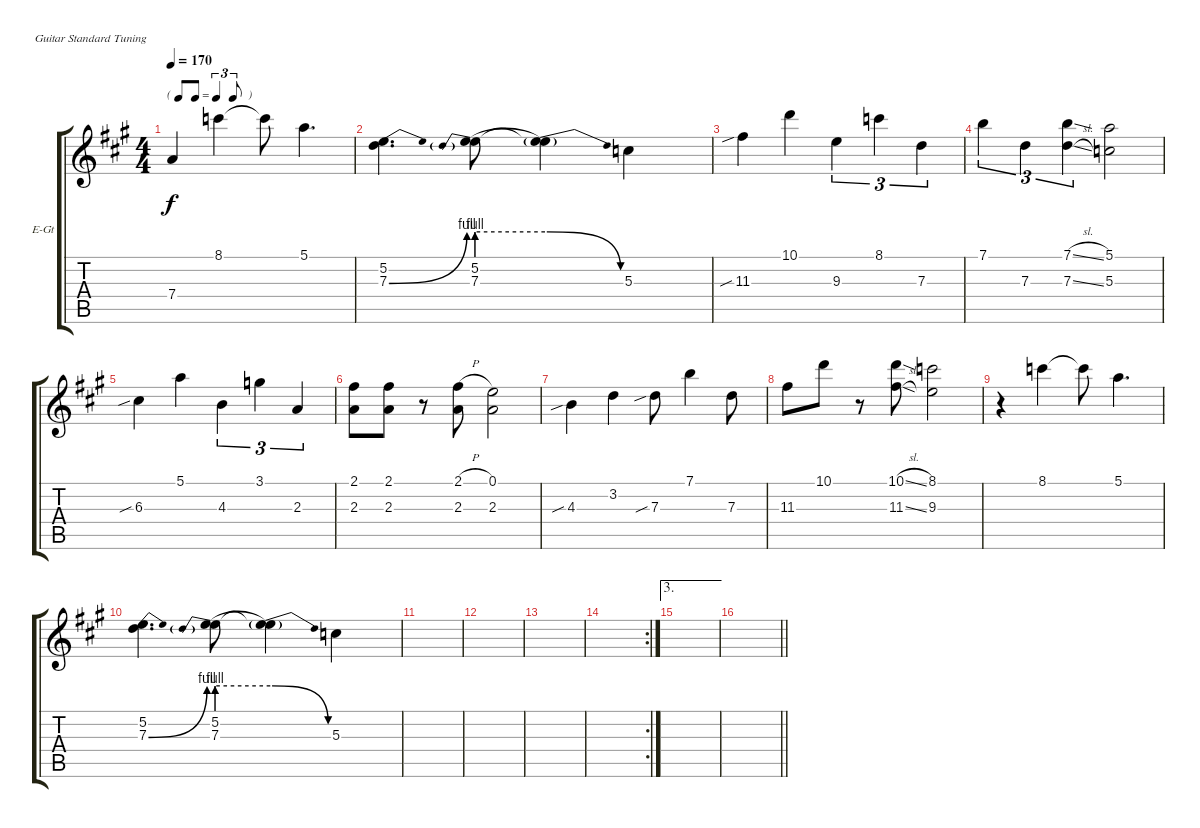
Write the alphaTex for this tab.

\bracketExtendMode groupsimilarinstruments
\firstSystemTrackNameOrientation horizontal
\otherSystemsTrackNameOrientation horizontal
\track ("Harrison Solo Double" "E-Gt") {instrument electricguitarclean}
\staff {score tabs}
\tuning (E4 B3 G3 D3 A2 E2)
\ts (4 4)
\tf triplet8th
\tempo 170
\clef g2
\scale
0.333333
\ks a
7.4.4{dy f} 8.1.4 8.1{t}.8 5.1.4{d} |
\scale
0.333333 (5.2 7.3{be (bend 0 0 60 4)}).4{d} (5.2 7.3{be (prebend 0 4 60 4)}).8 (5.2{t} 7.3{be (release 0 4 60 0) t}).4 5.3.4 |
\scale
0.333333 11.3{sib}.4 10.1.4 9.3.4{tu (3 2)} 8.1.4{tu (3 2)} 7.3.4{tu (3 2)} |
\scale
0.333333 7.1.4{tu (3 2)} 7.3.4{tu (3 2)} (7.1{sl} 7.3{sl}).4{tu (3 2)} (5.1 5.3).2 |
\scale
0.333333 6.3{sib}.4 5.1.4 4.3.4{tu (3 2)} 3.1.4{tu (3 2)} 2.3.4{tu (3 2)} |
\scale
0.333333 (2.1 2.3).8 (2.1 2.3).8 r.8 (2.1{h} 2.3).8 (0.1 2.3).2 |
\scale
0.333333 4.3{sib}.4 3.2.4 7.3{sib}.8 7.1.4 7.3.8 |
\scale
0.333333 11.3.8 10.1.8 r.8 (10.1{sl} 11.3{sl}).8 (8.1 9.3).2 |
\scale
0.333333 r.4 8.1.4 8.1{t}.8 5.1.4{d} |
\scale
0.333333 (5.2 7.3{be (bend 0 0 60 4)}).4{d} (5.2 7.3{be (prebend 0 4 60 4)}).8 (5.2{t} 7.3{be (release 0 4 60 0) t}).4 5.3.4 |
\scale
0.333333 |
\scale
0.322917 |
\scale
0.322917 |
\rc 2
\scale
0.354167 |
\ae 3
\scale
0.333333 |
\scale
0.333333
\barLineRight lightlight
